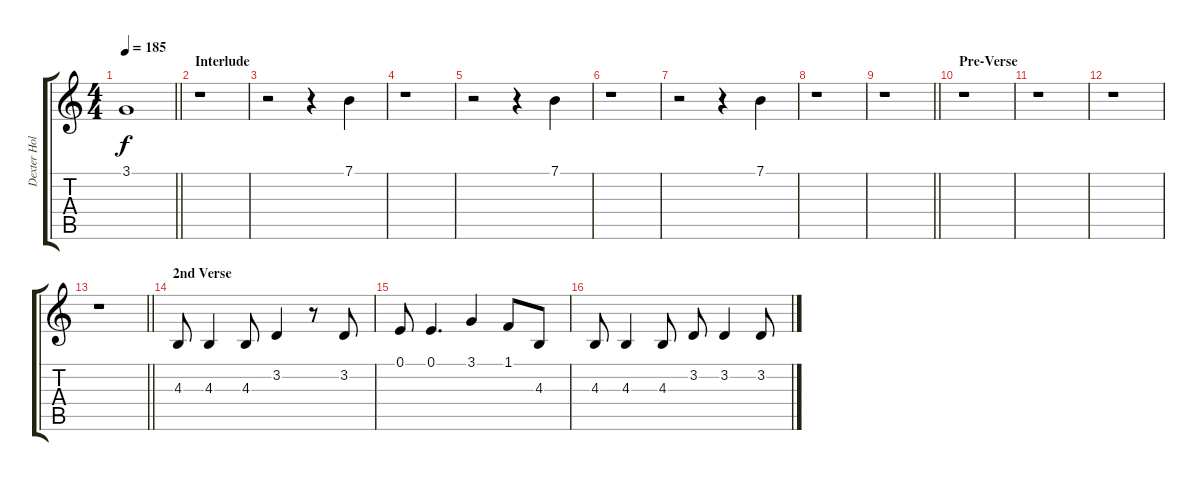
\track ("Dexter Holland - Lead Vocals" "Dexter Hol") {instrument mutedtrumpet}
\staff {score tabs}
\tuning (E4 B3 G3 D3 A2 E2) {hide}
\ts (4 4)
\tempo 185
\clef g2
\barLineRight lightlight
\ks c
3.1{t}.1{dy f} |
\section ("" "Interlude")
r.1 |
r.2 r.4 7.1.4 |
r.1 |
r.2 r.4 7.1.4 |
r.1 |
r.2 r.4 7.1.4 |
r.1 |
\barLineRight lightlight
r.1 |
\section ("" "Pre-Verse")
r.1 |
r.1 |
r.1 |
\barLineRight lightlight
r.1 |
\section ("" "2nd Verse")
4.3.8 4.3.4 4.3.8 3.2.4 r.8 3.2.8 |
0.1.8 0.1.4{d} 3.1.4 1.1.8 4.3.8 |
4.3.8 4.3.4 4.3.8 3.2.8 3.2.4 3.2.8
